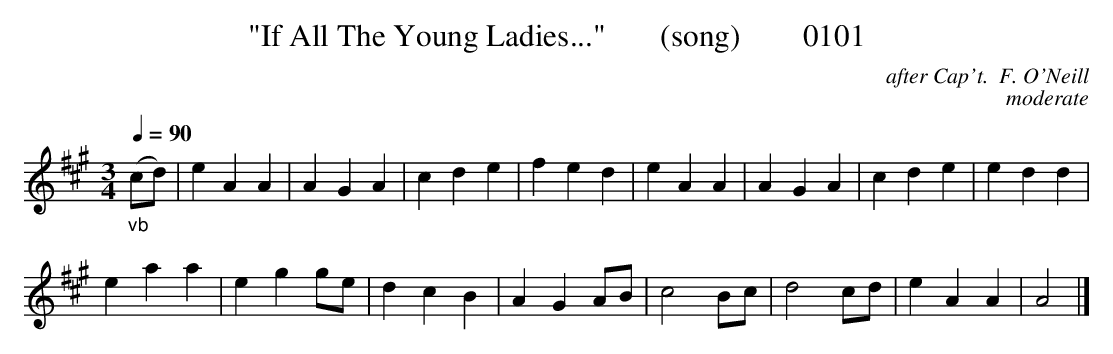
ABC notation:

X:1
T:"If All The Young Ladies..."       (song)        0101
C:after Cap't.  F. O'Neill
C:moderate
Q:1/4=90
M:3/4
L:1/8
K:A
"_vb"(cd)|e2A2A2|A2G2A2|c2d2e2|f2e2d2|e2A2A2|A2G2A2|c2d2e2|e2d2d2|
e2a2a2|e2g2ge|d2c2B2|A2G2AB|c4Bc|d4cd|e2A2A2|A4|]
